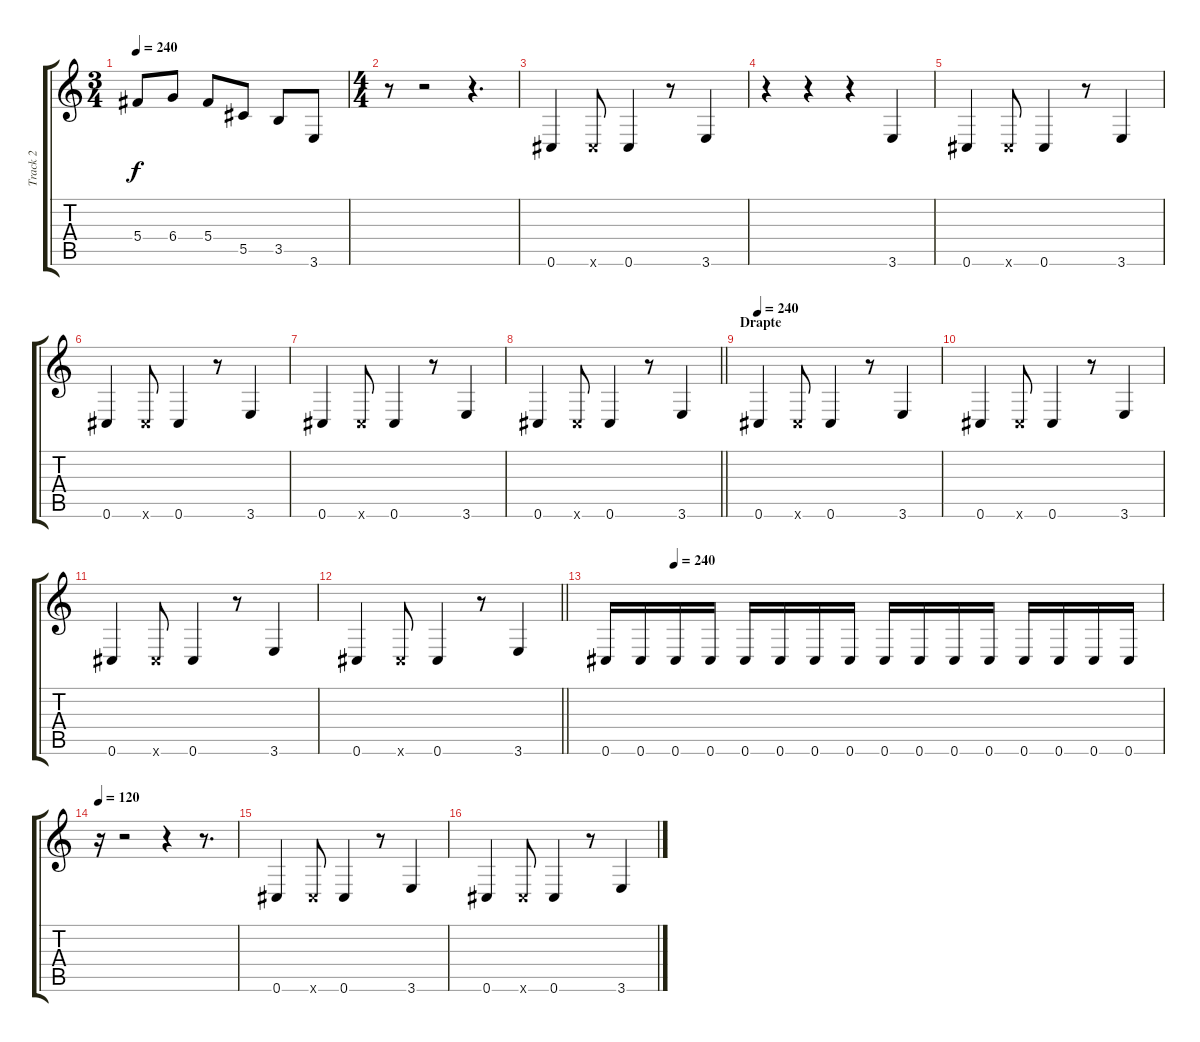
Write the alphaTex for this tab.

\track ("Track 2" "Track 2") {instrument distortionguitar}
\staff {score tabs}
\tuning (Eb4 Bb3 Gb3 Db3 Ab2 Db2) {hide}
\ts (3 4)
\tempo 240
\clef g2
\ks c
5.4.8{dy f} 6.4.8 5.4.8 5.5.8 3.5.8 3.6.8 |
\ts (4 4)
r.8 r.2 r.4{d} |
0.6.4 0.6{x}.8 0.6.4 r.8 3.6.4 |
r.4 r.4 r.4 3.6.4 |
0.6.4 0.6{x}.8 0.6.4 r.8 3.6.4 |
0.6.4 0.6{x}.8 0.6.4 r.8 3.6.4 |
0.6.4 0.6{x}.8 0.6.4 r.8 3.6.4 |
\barLineRight lightlight
0.6.4 0.6{x}.8 0.6.4 r.8 3.6.4 |
\section ("" "Drapte")
\tempo 240
0.6.4 0.6{x}.8 0.6.4 r.8 3.6.4 |
0.6.4 0.6{x}.8 0.6.4 r.8 3.6.4 |
0.6.4 0.6{x}.8 0.6.4 r.8 3.6.4 |
\barLineRight lightlight
0.6.4 0.6{x}.8 0.6.4 r.8 3.6.4 |
\tempo (240 0.125)
0.6.16 0.6.16 0.6.16 0.6.16 0.6.16 0.6.16 0.6.16 0.6.16 0.6.16 0.6.16 0.6.16 0.6.16 0.6.16 0.6.16 0.6.16 0.6.16 |
\tempo 120
r.16 r.2 r.4 r.8{d} |
0.6.4 0.6{x}.8 0.6.4 r.8 3.6.4 |
0.6.4 0.6{x}.8 0.6.4 r.8 3.6.4
